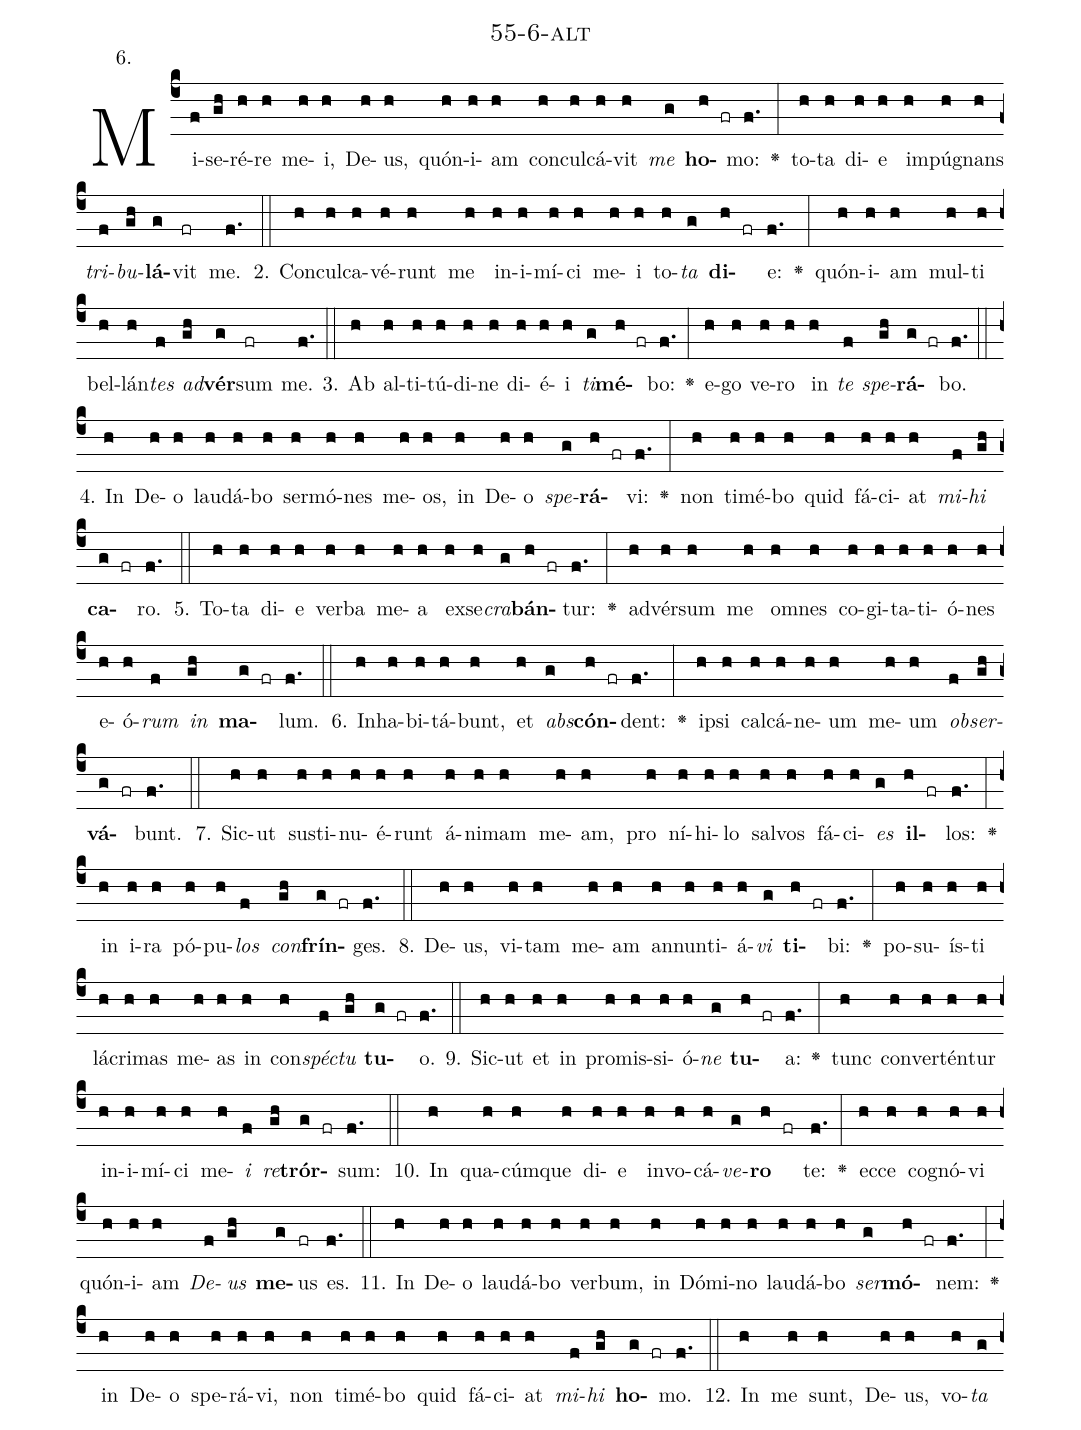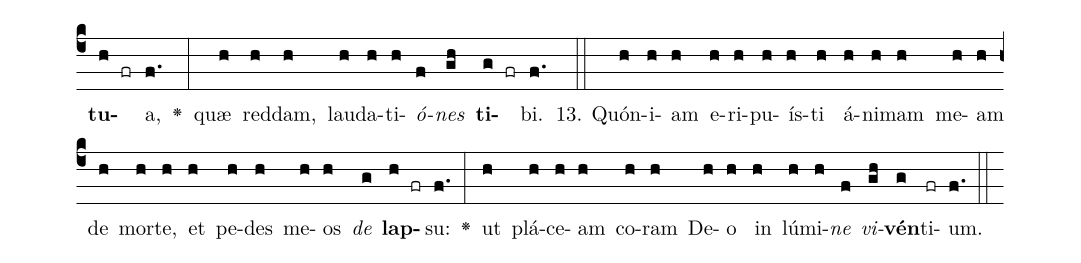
name: 55-6-alt;
annotation: 6.;
%%
(c4)Mi(f)se(gh)ré(h)re(h) me(h)i,(h) De(h)us,(h) quón(h)i(h)am(h) con(h)cul(h)cá(h)vit(h) <i>me</i>(g) <b>ho</b>(h fr)mo:(f.) <v>\greheightstar</v>(:) to(h)ta(h) di(h)e(h) im(h)pú(h)gnans(h) <i>tri</i>(f)<i>bu</i>(gh)<b>lá</b>(g)vit(fr) me.(f.) (::)
2. Con(h)cul(h)ca(h)vé(h)runt(h) me(h) in(h)i(h)mí(h)ci(h) me(h)i(h) to(h)<i>ta</i>(g) <b>di</b>(h fr)e:(f.) <v>\greheightstar</v>(:) quón(h)i(h)am(h) mul(h)ti(h) bel(h)lán(h)<i>tes</i>(f) <i>ad</i>(gh)<b>vér</b>(g)sum(fr) me.(f.) (::)
3. Ab(h) al(h)ti(h)tú(h)di(h)ne(h) di(h)é(h)i(h) <i>ti</i>(g)<b>mé</b>(h fr)bo:(f.) <v>\greheightstar</v>(:) e(h)go(h) ve(h)ro(h) in(h) <i>te</i>(f) <i>spe</i>(gh)<b>rá</b>(g fr)bo.(f.) (::)
4. In(h) De(h)o(h) lau(h)dá(h)bo(h) ser(h)mó(h)nes(h) me(h)os,(h) in(h) De(h)o(h) <i>spe</i>(g)<b>rá</b>(h fr)vi:(f.) <v>\greheightstar</v>(:) non(h) ti(h)mé(h)bo(h) quid(h) fá(h)ci(h)at(h) <i>mi</i>(f)<i>hi</i>(gh) <b>ca</b>(g fr)ro.(f.) (::)
5. To(h)ta(h) di(h)e(h) ver(h)ba(h) me(h)a(h) ex(h)se(h)<i>cra</i>(g)<b>bán</b>(h fr)tur:(f.) <v>\greheightstar</v>(:) ad(h)vér(h)sum(h) me(h) om(h)nes(h) co(h)gi(h)ta(h)ti(h)ó(h)nes(h) e(h)ó(h)<i>rum</i>(f) <i>in</i>(gh) <b>ma</b>(g fr)lum.(f.) (::)
6. In(h)ha(h)bi(h)tá(h)bunt,(h) et(h) <i>abs</i>(g)<b>cón</b>(h fr)dent:(f.) <v>\greheightstar</v>(:) ip(h)si(h) cal(h)cá(h)ne(h)um(h) me(h)um(h) <i>ob</i>(f)<i>ser</i>(gh)<b>vá</b>(g fr)bunt.(f.) (::)
7. Sic(h)ut(h) sus(h)ti(h)nu(h)é(h)runt(h) á(h)ni(h)mam(h) me(h)am,(h) pro(h) ní(h)hi(h)lo(h) sal(h)vos(h) fá(h)ci(h)<i>es</i>(g) <b>il</b>(h fr)los:(f.) <v>\greheightstar</v>(:) in(h) i(h)ra(h) pó(h)pu(h)<i>los</i>(f) <i>con</i>(gh)<b>frín</b>(g fr)ges.(f.) (::)
8. De(h)us,(h) vi(h)tam(h) me(h)am(h) an(h)nun(h)ti(h)á(h)<i>vi</i>(g) <b>ti</b>(h fr)bi:(f.) <v>\greheightstar</v>(:) po(h)su(h)ís(h)ti(h) lá(h)cri(h)mas(h) me(h)as(h) in(h) con(h)<i>spéc</i>(f)<i>tu</i>(gh) <b>tu</b>(g fr)o.(f.) (::)
9. Sic(h)ut(h) et(h) in(h) pro(h)mis(h)si(h)ó(h)<i>ne</i>(g) <b>tu</b>(h fr)a:(f.) <v>\greheightstar</v>(:) tunc(h) con(h)ver(h)tén(h)tur(h) in(h)i(h)mí(h)ci(h) me(h)<i>i</i>(f) <i>re</i>(gh)<b>trór</b>(g fr)sum:(f.) (::)
10. In(h) qua(h)cúm(h)que(h) di(h)e(h) in(h)vo(h)cá(h)<i>ve</i>(g)<b>ro</b>(h fr) te:(f.) <v>\greheightstar</v>(:) ec(h)ce(h) co(h)gnó(h)vi(h) quón(h)i(h)am(h) <i>De</i>(f)<i>us</i>(gh) <b>me</b>(g)us(fr) es.(f.) (::)
11. In(h) De(h)o(h) lau(h)dá(h)bo(h) ver(h)bum,(h) in(h) Dó(h)mi(h)no(h) lau(h)dá(h)bo(h) <i>ser</i>(g)<b>mó</b>(h fr)nem:(f.) <v>\greheightstar</v>(:) in(h) De(h)o(h) spe(h)rá(h)vi,(h) non(h) ti(h)mé(h)bo(h) quid(h) fá(h)ci(h)at(h) <i>mi</i>(f)<i>hi</i>(gh) <b>ho</b>(g fr)mo.(f.) (::)
12. In(h) me(h) sunt,(h) De(h)us,(h) vo(h)<i>ta</i>(g) <b>tu</b>(h fr)a,(f.) <v>\greheightstar</v>(:) quæ(h) red(h)dam,(h) lau(h)da(h)ti(h)<i>ó</i>(f)<i>nes</i>(gh) <b>ti</b>(g fr)bi.(f.) (::)
13. Quón(h)i(h)am(h) e(h)ri(h)pu(h)ís(h)ti(h) á(h)ni(h)mam(h) me(h)am(h) de(h) mor(h)te,(h) et(h) pe(h)des(h) me(h)os(h) <i>de</i>(g) <b>lap</b>(h fr)su:(f.) <v>\greheightstar</v>(:) ut(h) plá(h)ce(h)am(h) co(h)ram(h) De(h)o(h) in(h) lú(h)mi(h)<i>ne</i>(f) <i>vi</i>(gh)<b>vén</b>(g)ti(fr)um.(f.) (::)
